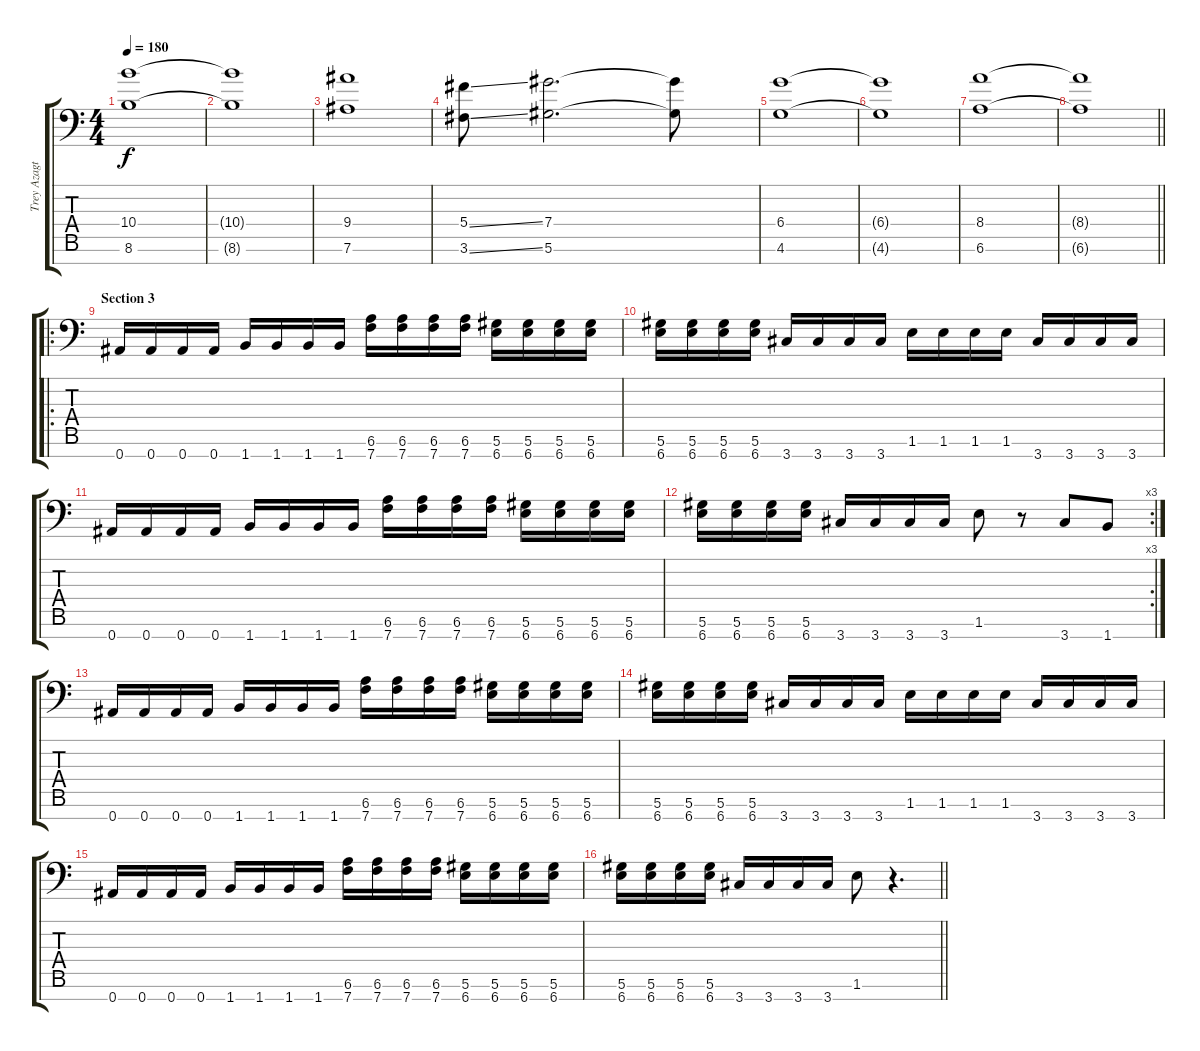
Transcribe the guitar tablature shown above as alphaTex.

\track ("Trey Azagthoth" "Trey Azagt") {instrument distortionguitar}
\staff {score tabs}
\tuning (Eb4 Bb3 Gb3 Db3 Ab2 Eb2 Bb1) {hide}
\ts (4 4)
\tempo 180
\clef f4
\ks c
(10.4 8.6).1{dy f} |
(10.4{t} 8.6{t}).1 |
(9.4 7.6).1 |
(5.4{ss} 3.6{ss}).8 (7.4 5.6).2{d} (7.4{t} 5.6{t}).8 |
(6.4 4.6).1 |
(6.4{t} 4.6{t}).1 |
(8.4 6.6).1 |
\barLineRight lightlight
(8.4{t} 6.6{t}).1 |
\ro
\section ("" "Section 3")
0.7.16 0.7.16 0.7.16 0.7.16 1.7.16 1.7.16 1.7.16 1.7.16 (6.6 7.7).16 (6.6 7.7).16 (6.6 7.7).16 (6.6 7.7).16 (5.6 6.7).16 (5.6 6.7).16 (5.6 6.7).16 (5.6 6.7).16 |
(5.6 6.7).16 (5.6 6.7).16 (5.6 6.7).16 (5.6 6.7).16 3.7.16 3.7.16 3.7.16 3.7.16 1.6.16 1.6.16 1.6.16 1.6.16 3.7.16 3.7.16 3.7.16 3.7.16 |
0.7.16 0.7.16 0.7.16 0.7.16 1.7.16 1.7.16 1.7.16 1.7.16 (6.6 7.7).16 (6.6 7.7).16 (6.6 7.7).16 (6.6 7.7).16 (5.6 6.7).16 (5.6 6.7).16 (5.6 6.7).16 (5.6 6.7).16 |
\rc 3
(5.6 6.7).16 (5.6 6.7).16 (5.6 6.7).16 (5.6 6.7).16 3.7.16 3.7.16 3.7.16 3.7.16 1.6.8 r.8 3.7.8 1.7.8 |
0.7.16 0.7.16 0.7.16 0.7.16 1.7.16 1.7.16 1.7.16 1.7.16 (6.6 7.7).16 (6.6 7.7).16 (6.6 7.7).16 (6.6 7.7).16 (5.6 6.7).16 (5.6 6.7).16 (5.6 6.7).16 (5.6 6.7).16 |
(5.6 6.7).16 (5.6 6.7).16 (5.6 6.7).16 (5.6 6.7).16 3.7.16 3.7.16 3.7.16 3.7.16 1.6.16 1.6.16 1.6.16 1.6.16 3.7.16 3.7.16 3.7.16 3.7.16 |
0.7.16 0.7.16 0.7.16 0.7.16 1.7.16 1.7.16 1.7.16 1.7.16 (6.6 7.7).16 (6.6 7.7).16 (6.6 7.7).16 (6.6 7.7).16 (5.6 6.7).16 (5.6 6.7).16 (5.6 6.7).16 (5.6 6.7).16 |
\barLineRight lightlight
(5.6 6.7).16 (5.6 6.7).16 (5.6 6.7).16 (5.6 6.7).16 3.7.16 3.7.16 3.7.16 3.7.16 1.6.8 r.4{d}
